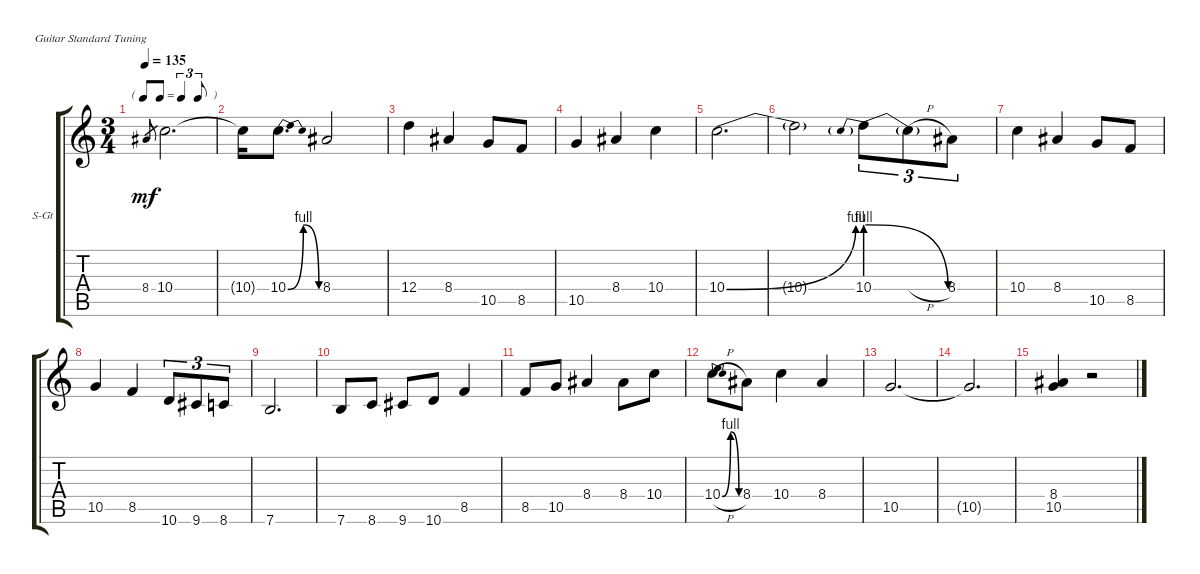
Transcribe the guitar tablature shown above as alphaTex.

\defaultSystemsLayout 4
\bracketExtendMode groupsimilarinstruments
\firstSystemTrackNameOrientation horizontal
\otherSystemsTrackNameOrientation horizontal
\track ("Solo Guitar" "S-Gt") {instrument acousticguitarsteel}
\staff {score tabs}
\tuning (E4 B3 G3 D3 A2 E2)
\ts (3 4)
\tf triplet8th
\tempo 135
\clef g2
\ks c
8.4.8{gr dy mf} 10.4.2{d} |
10.4{t}.16 10.4{be (bendrelease 0 0 3.5999999999999996 4 20.4 4 30 0)}.8{d} 8.4.2 |
12.4.4 8.4.4 10.5.8 8.5.8 |
10.5.4 8.4.4 10.4.4 |
10.4{be (bend 0 0 15 4)}.2{d} |
10.4{t}.2 10.4{be (prebendrelease 0 4 59.4 0)}.8{tu (3 2)} 10.4{h t}.8{tu (3 2)} 8.4.8{tu (3 2)} |
10.4.4 8.4.4 10.5.8 8.5.8 |
10.5.4 8.5.4 10.6.8{tu (3 2)} 9.6.8{tu (3 2)} 8.6.8{tu (3 2)} |
7.6.2{d} |
7.6.8 8.6.8 9.6.8 10.6.8 8.5.4 |
8.5.8 10.5.8 8.4.4 8.4.8 10.4.8 |
10.4{be (bendrelease 0 0 28.2 4 32.4 4 58.8 0) h}.8 8.4.8 10.4.4 8.4.4 |
10.5.2{d} |
10.5{t}.2{d} |
(10.5 8.4).4 r.2
